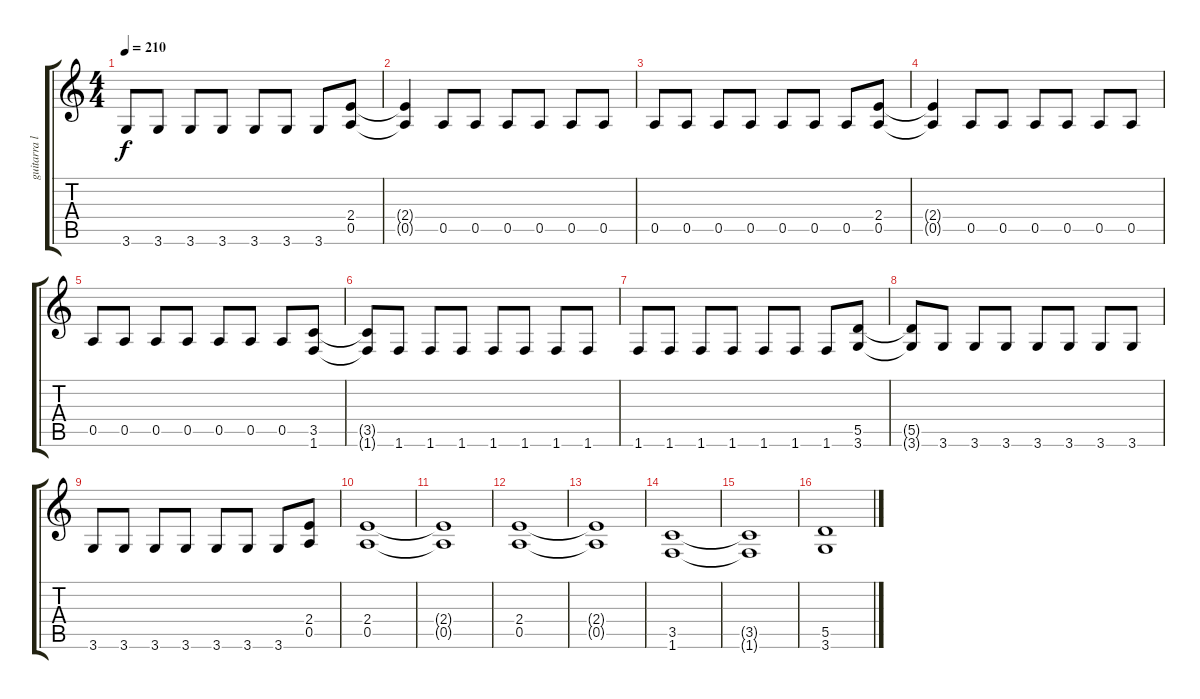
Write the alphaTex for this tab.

\track ("guitarra lider" "guitarra l") {instrument distortionguitar}
\staff {score tabs}
\tuning (E4 B3 G3 D3 A2 E2) {hide}
\ts (4 4)
\tempo 210
\clef g2
\ks c
3.6.8{dy f} 3.6.8 3.6.8 3.6.8 3.6.8 3.6.8 3.6.8 (2.4 0.5).8 |
(2.4{t} 0.5{t}).4 0.5.8 0.5.8 0.5.8 0.5.8 0.5.8 0.5.8 |
0.5.8 0.5.8 0.5.8 0.5.8 0.5.8 0.5.8 0.5.8 (2.4 0.5).8 |
(2.4{t} 0.5{t}).4 0.5.8 0.5.8 0.5.8 0.5.8 0.5.8 0.5.8 |
0.5.8 0.5.8 0.5.8 0.5.8 0.5.8 0.5.8 0.5.8 (3.5 1.6).8 |
(3.5{t} 1.6{t}).8 1.6.8 1.6.8 1.6.8 1.6.8 1.6.8 1.6.8 1.6.8 |
1.6.8 1.6.8 1.6.8 1.6.8 1.6.8 1.6.8 1.6.8 (5.5 3.6).8 |
(5.5{t} 3.6{t}).8 3.6.8 3.6.8 3.6.8 3.6.8 3.6.8 3.6.8 3.6.8 |
3.6.8 3.6.8 3.6.8 3.6.8 3.6.8 3.6.8 3.6.8 (2.4 0.5).8 |
(2.4 0.5).1 |
(2.4{t} 0.5{t}).1 |
(2.4 0.5).1 |
(2.4{t} 0.5{t}).1 |
(3.5 1.6).1 |
(3.5{t} 1.6{t}).1 |
(5.5 3.6).1
